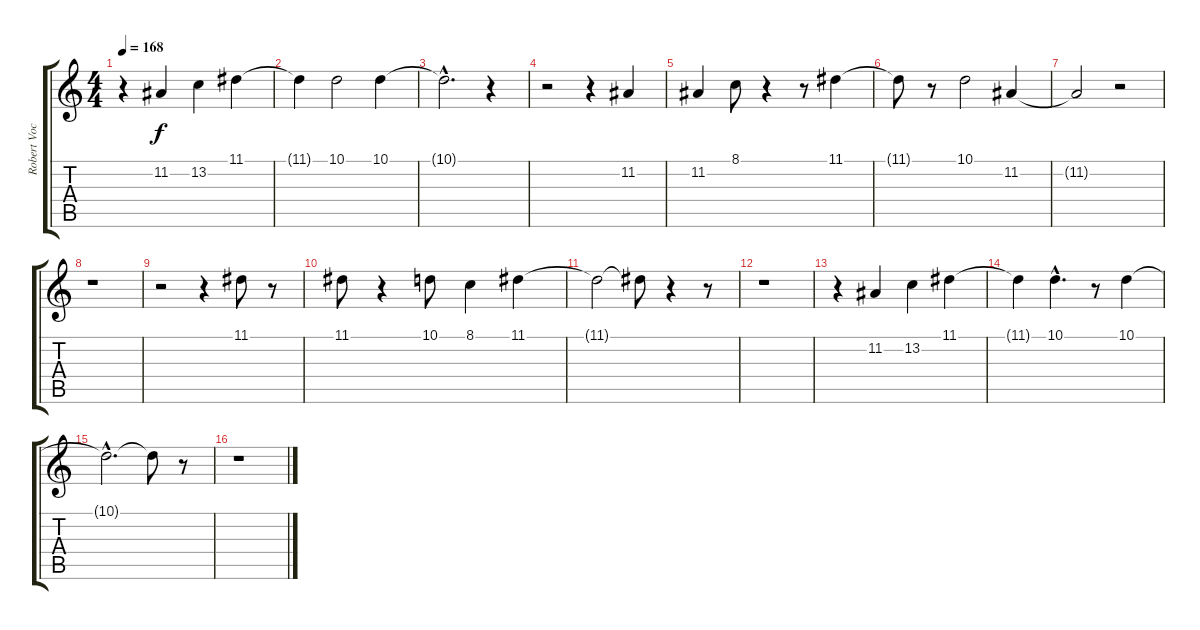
\track ("Robert Vocals" "Robert Voc") {instrument piccolo}
\staff {score tabs}
\tuning (E4 B3 G3 D3 A2 E2) {hide}
\ts (4 4)
\tempo 168
\clef g2
\ks c
r.4{dy f} 11.2.4 13.2.4 11.1.4 |
11.1{t}.4 10.1.2 10.1.4 |
10.1{hac t}.2{d} r.4 |
r.2 r.4 11.2.4 |
11.2.4 8.1.8 r.4 r.8 11.1.4 |
11.1{t}.8 r.8 10.1.2 11.2.4 |
11.2{t}.2 r.2 |
r.1 |
r.2 r.4 11.1.8 r.8 |
11.1.8 r.4 10.1.8 8.1.4 11.1.4 |
11.1{t}.2 11.1{t}.8 r.4 r.8 |
r.1 |
r.4 11.2.4 13.2.4 11.1.4 |
11.1{t}.4 10.1{hac}.4{d} r.8 10.1.4 |
10.1{hac t}.2{d} 10.1{t}.8 r.8 |
r.1
